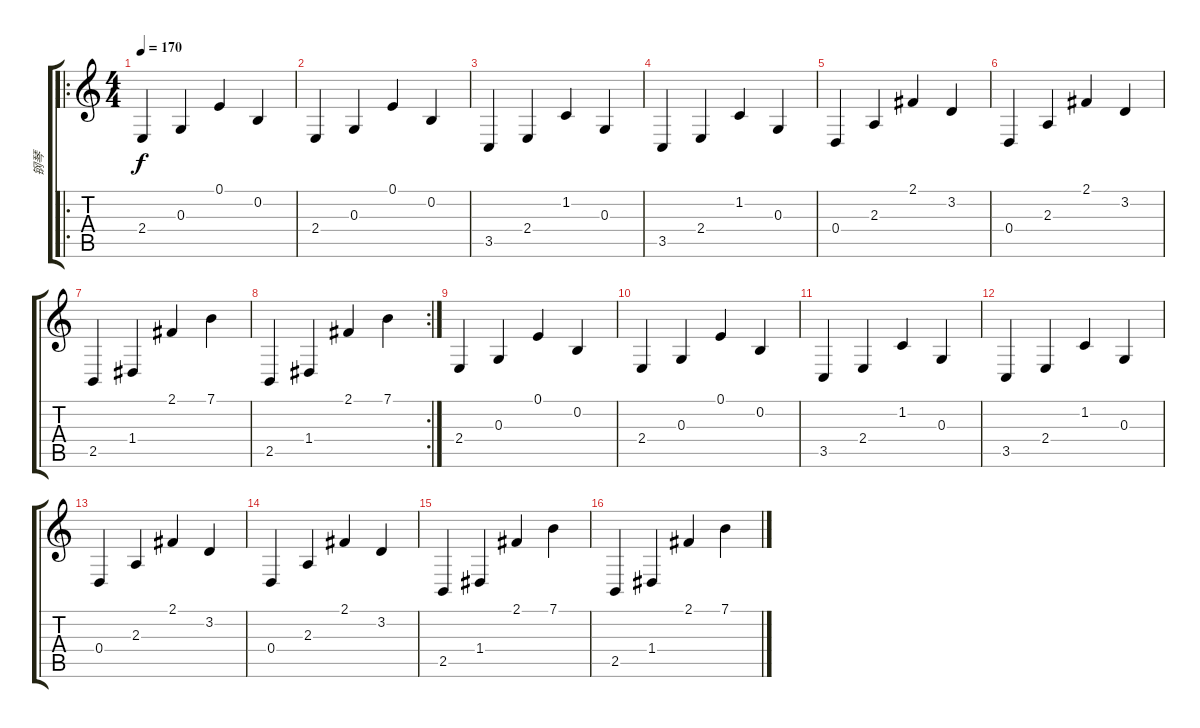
\track ("钢琴" "钢琴") {instrument electricgrandpiano}
\staff {score tabs}
\tuning (E4 B3 G3 D3 A2 E2) {hide}
\ro
\ts (4 4)
\tempo 170
\clef g2
\ks c
2.4.4{dy f} 0.3.4 0.1.4 0.2.4 |
2.4.4 0.3.4 0.1.4 0.2.4 |
3.5.4 2.4.4 1.2.4 0.3.4 |
3.5.4 2.4.4 1.2.4 0.3.4 |
0.4.4 2.3.4 2.1.4 3.2.4 |
0.4.4 2.3.4 2.1.4 3.2.4 |
2.5.4 1.4.4 2.1.4 7.1.4 |
\rc 2
2.5.4 1.4.4 2.1.4 7.1.4 |
2.4.4 0.3.4 0.1.4 0.2.4 |
2.4.4 0.3.4 0.1.4 0.2.4 |
3.5.4 2.4.4 1.2.4 0.3.4 |
3.5.4 2.4.4 1.2.4 0.3.4 |
0.4.4 2.3.4 2.1.4 3.2.4 |
0.4.4 2.3.4 2.1.4 3.2.4 |
2.5.4 1.4.4 2.1.4 7.1.4 |
2.5.4 1.4.4 2.1.4 7.1.4
